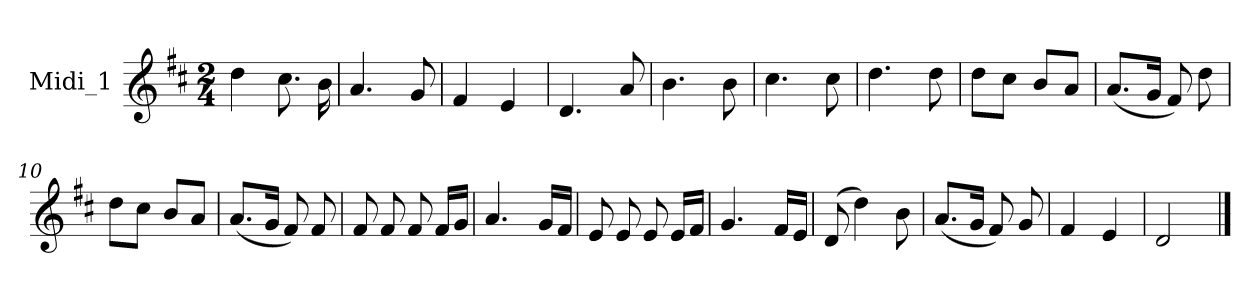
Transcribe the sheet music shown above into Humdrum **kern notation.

**kern
*part1
*staff1
*I"Midi_1
*clefG2
*k[f#c#]
*D:
*M2/4
=1
4dd
8.cc#
16b
=2
4.a
8g
=3
4f#
4e
=4
4.d
8a
=5
4.b
8b
=6
4.cc#
8cc#
!!LO:LB:g=z
=7
4.dd
8dd
=8
8ddL
8cc#J
8bL
8aJ
=9
(<8.aL
16gJ
8f#)
8dd
=10
8ddL
8cc#J
8bL
8aJ
=11
(<8.aL
16gJ
8f#)
8f#
!!LO:LB:g=z
=12
8f#
8f#
8f#
16f#LL
16gJJ
=13
4.a
16gLL
16f#JJ
=14
8e
8e
8e
16eLL
16f#JJ
!!LO:LB:g=z
=15
4.g
16f#LL
16eJJ
=16
(8d
4dd)
8b
=17
(<8.aL
16gJ
8f#)
8g
=18
4f#
4e
=19
2d
==
*-
